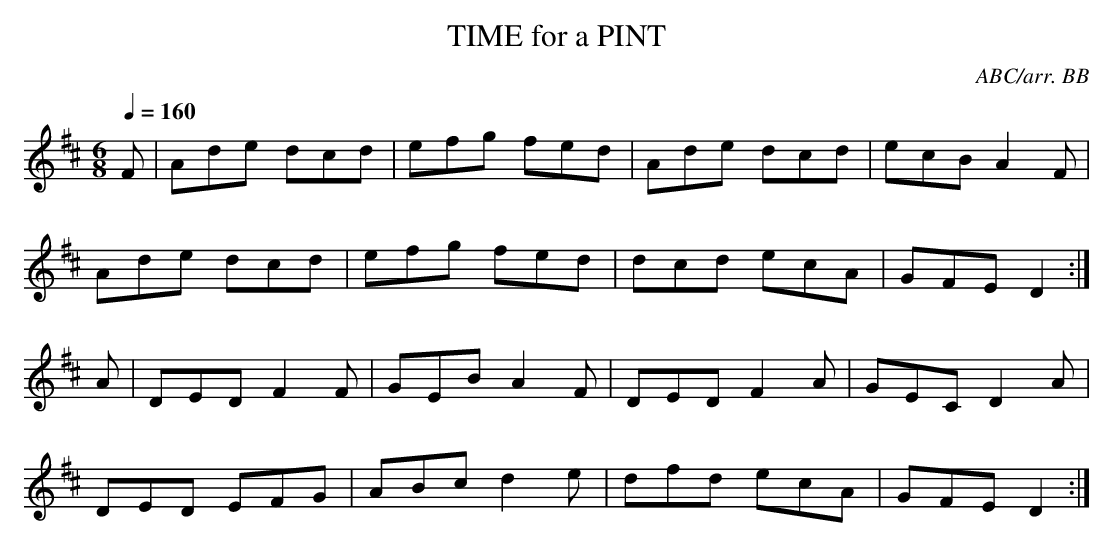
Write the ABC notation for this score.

X:1
T:TIME for a PINT
C:ABC/arr. BB
Q:1/4=160
M:6/8
L:1/8
K:D
F|Ade dcd|efg fed|Ade dcd|ecB A2F|
Ade dcd|efg fed|dcd ecA|GFE D2 :|
A|DED F2F|GEB A2F|DED F2A|GEC D2A|
DED EFG|ABc d2e|dfd ecA|GFE D2 :|
